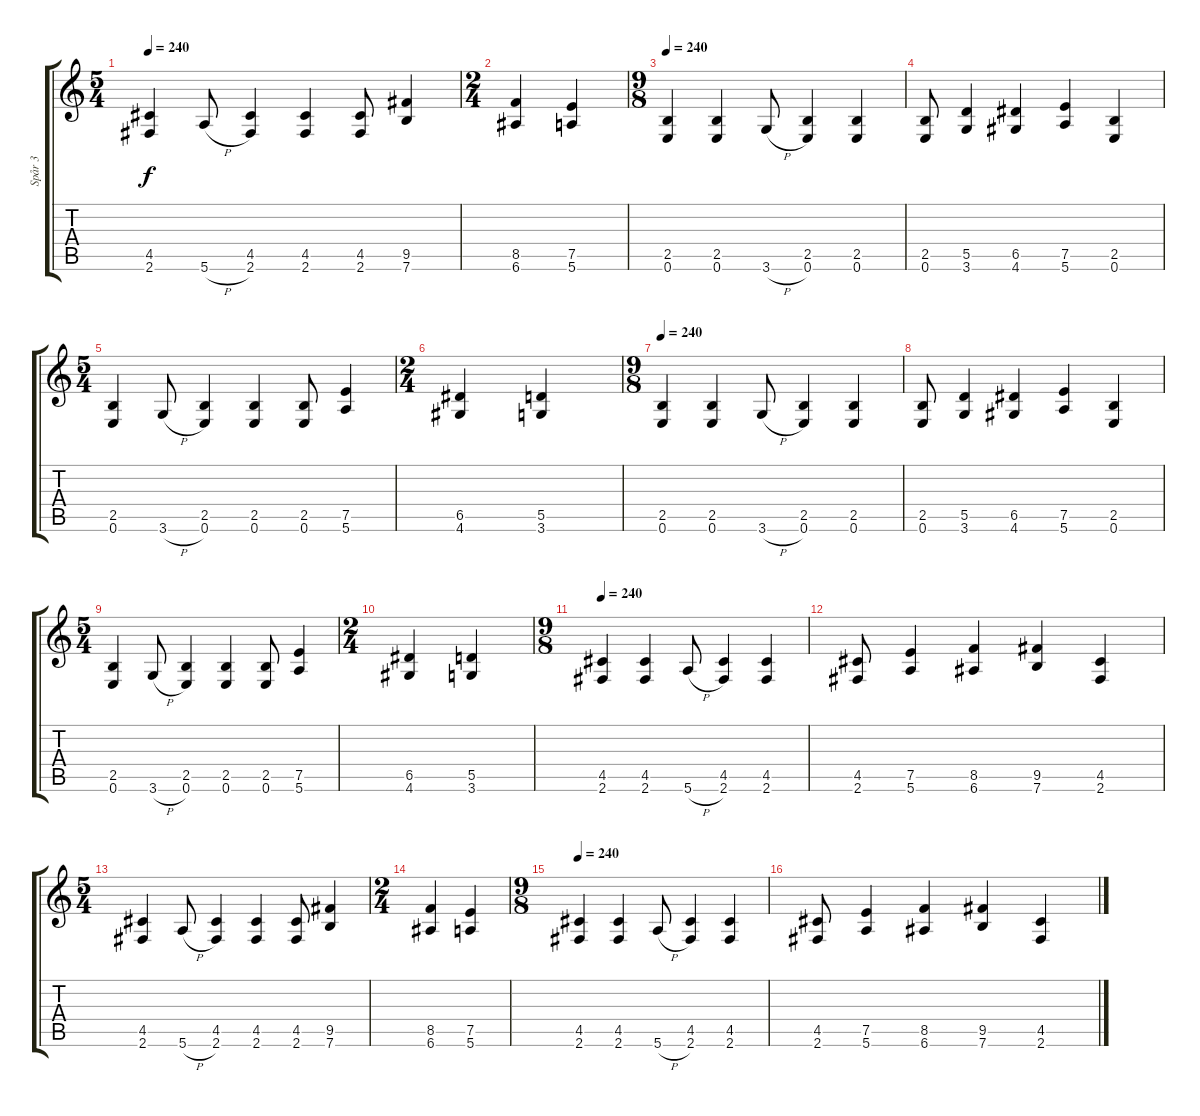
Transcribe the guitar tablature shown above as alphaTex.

\track ("Spår 3" "Spår 3") {instrument distortionguitar}
\staff {score tabs}
\tuning (E4 B3 G3 D3 A2 E2) {hide}
\ts (5 4)
\tempo 240
\clef g2
\ks c
(4.5 2.6).4{dy f} 5.6{h}.8 (4.5 2.6).4 (4.5 2.6).4 (4.5 2.6).8 (9.5 7.6).4 |
\ts (2 4)
(8.5 6.6).4 (7.5 5.6).4 |
\ts (9 8)
\tempo 240
(2.5 0.6).4 (2.5 0.6).4 3.6{h}.8 (2.5 0.6).4 (2.5 0.6).4 |
(2.5 0.6).8 (5.5 3.6).4 (6.5 4.6).4 (7.5 5.6).4 (2.5 0.6).4 |
\ts (5 4)
(2.5 0.6).4 3.6{h}.8 (2.5 0.6).4 (2.5 0.6).4 (2.5 0.6).8 (7.5 5.6).4 |
\ts (2 4)
(6.5 4.6).4 (5.5 3.6).4 |
\ts (9 8)
\tempo 240
(2.5 0.6).4 (2.5 0.6).4 3.6{h}.8 (2.5 0.6).4 (2.5 0.6).4 |
(2.5 0.6).8 (5.5 3.6).4 (6.5 4.6).4 (7.5 5.6).4 (2.5 0.6).4 |
\ts (5 4)
(2.5 0.6).4 3.6{h}.8 (2.5 0.6).4 (2.5 0.6).4 (2.5 0.6).8 (7.5 5.6).4 |
\ts (2 4)
(6.5 4.6).4 (5.5 3.6).4 |
\ts (9 8)
\tempo 240
(4.5 2.6).4 (4.5 2.6).4 5.6{h}.8 (4.5 2.6).4 (4.5 2.6).4 |
(4.5 2.6).8 (7.5 5.6).4 (8.5 6.6).4 (9.5 7.6).4 (4.5 2.6).4 |
\ts (5 4)
(4.5 2.6).4 5.6{h}.8 (4.5 2.6).4 (4.5 2.6).4 (4.5 2.6).8 (9.5 7.6).4 |
\ts (2 4)
(8.5 6.6).4 (7.5 5.6).4 |
\ts (9 8)
\tempo 240
(4.5 2.6).4 (4.5 2.6).4 5.6{h}.8 (4.5 2.6).4 (4.5 2.6).4 |
(4.5 2.6).8 (7.5 5.6).4 (8.5 6.6).4 (9.5 7.6).4 (4.5 2.6).4
